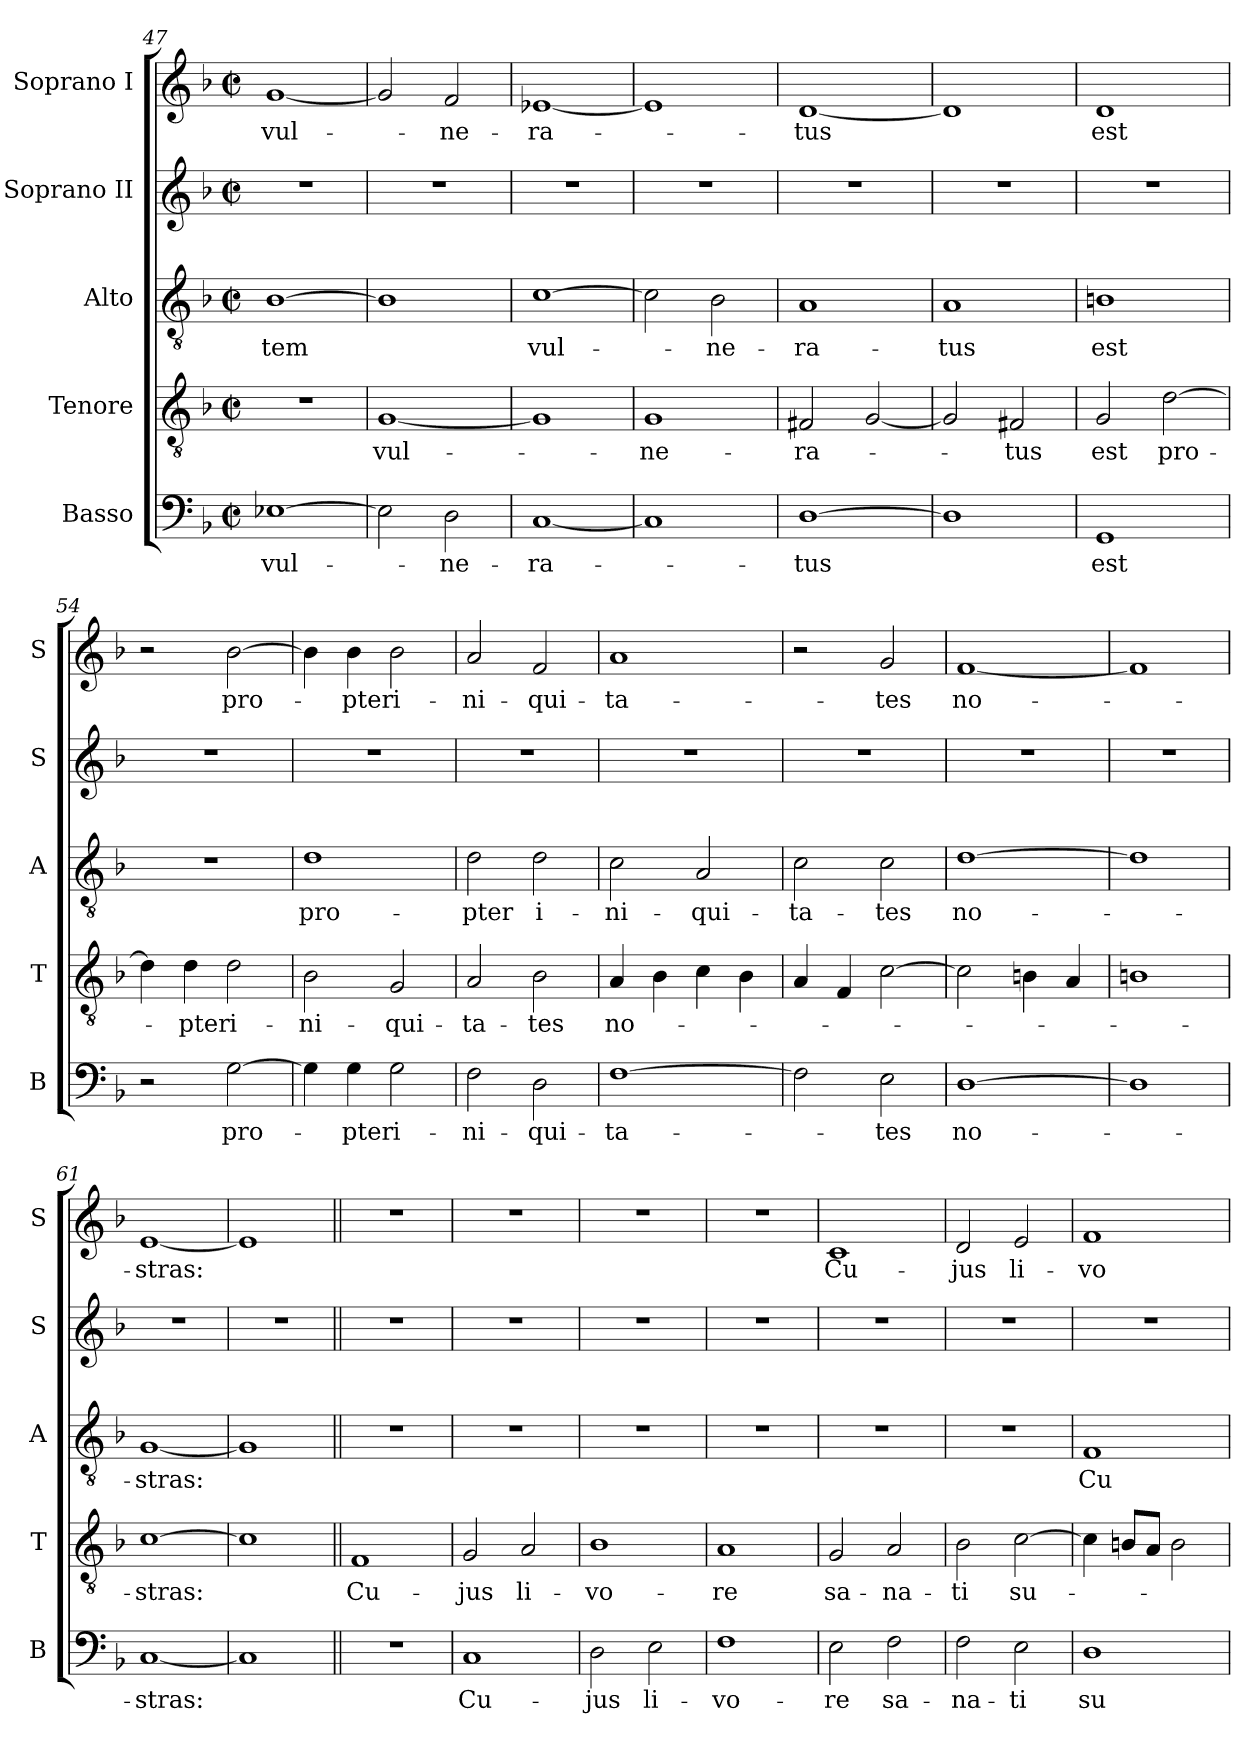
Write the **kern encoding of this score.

**kern	**text	**kern	**text	**kern	**text	**kern	**kern	**text
*part5	*part5	*part4	*part4	*part3	*part3	*part2	*part1	*part1
*staff5	*staff5	*staff4	*staff4	*staff3	*staff3	*staff2	*staff1	*staff1
*I"Basso	*	*I"Tenore	*	*I"Alto	*	*I"Soprano II	*I"Soprano I	*
*I'B	*	*I'T	*	*I'A	*	*I'S	*I'S	*
*clefF4	*	*clefGv2	*	*clefGv2	*	*clefG2	*clefG2	*
*k[b-]	*	*k[b-]	*	*k[b-]	*	*k[b-]	*k[b-]	*
*M2/2	*	*M2/2	*	*M2/2	*	*M2/2	*M2/2	*
*met(c|)	*	*met(c|)	*	*met(c|)	*	*met(c|)	*met(c|)	*
=47	=47	=47	=47	=47	=47	=47	=47	=47
[1E-X	vul-	1r	.	[1B-	-tem	1r	[1g	vul-
=48	=48	=48	=48	=48	=48	=48	=48	=48
2E-\]	.	[1G	vul-	1B-]	.	1r	2g/]	.
2D\	-ne-	.	.	.	.	.	2f/	-ne-
=49	=49	=49	=49	=49	=49	=49	=49	=49
[1C	-ra-	1G]	.	[1c	vul-	1r	[1e-X	-ra-
=50	=50	=50	=50	=50	=50	=50	=50	=50
1C]	.	1G	-ne-	2c\]	.	1r	1e-]	.
.	.	.	.	2B-\	-ne-	.	.	.
=51	=51	=51	=51	=51	=51	=51	=51	=51
[1D	-tus	2F#X/	-ra-	1A	-ra-	1r	[1d	-tus
.	.	[2G/	.	.	.	.	.	.
=52	=52	=52	=52	=52	=52	=52	=52	=52
1D]	.	2G/]	.	1A	-tus	1r	1d]	.
.	.	2F#X/	-tus	.	.	.	.	.
=53	=53	=53	=53	=53	=53	=53	=53	=53
1GG	est	2G/	est	1Bn	est	1r	1d	est
.	.	[2d\	pro-	.	.	.	.	.
=54	=54	=54	=54	=54	=54	=54	=54	=54
2r	.	4d\]	.	1r	.	1r	2r	.
.	.	4d\	-pter	.	.	.	.	.
[2G\	pro-	2d\	i-	.	.	.	[2b-\	pro-
=55	=55	=55	=55	=55	=55	=55	=55	=55
4G\]	.	2B-\	-ni-	1d	pro-	1r	4b-\]	.
4G\	-pter	.	.	.	.	.	4b-\	-pter
2G\	i-	2G/	-qui-	.	.	.	2b-\	i-
=56	=56	=56	=56	=56	=56	=56	=56	=56
2F\	-ni-	2A/	-ta-	2d\	-pter	1r	2a/	-ni-
2D\	-qui-	2B-\	-tes	2d\	i-	.	2f/	-qui-
=57	=57	=57	=57	=57	=57	=57	=57	=57
[1F	-ta-	4A/	no-	2c\	-ni-	1r	1a	-ta-
.	.	4B-\	.	.	.	.	.	.
.	.	4c\	.	2A/	-qui-	.	.	.
.	.	4B-\	.	.	.	.	.	.
=58	=58	=58	=58	=58	=58	=58	=58	=58
2F\]	.	4A/	.	2c\	-ta-	1r	2r	.
.	.	4F/	.	.	.	.	.	.
2E\	-tes	[2c\	.	2c\	-tes	.	2g/	-tes
=59	=59	=59	=59	=59	=59	=59	=59	=59
[1D	no-	2c\]	.	[1d	no-	1r	[1f	no-
.	.	4Bn\	.	.	.	.	.	.
.	.	4A/	.	.	.	.	.	.
=60	=60	=60	=60	=60	=60	=60	=60	=60
1D]	.	1Bn	.	1d]	.	1r	1f]	.
=61	=61	=61	=61	=61	=61	=61	=61	=61
[1C	-stras:	[1c	-stras:	[1G	-stras:	1r	[1e	-stras:
=62	=62	=62	=62	=62	=62	=62	=62	=62
1C]	.	1c]	.	1G]	.	1r	1e]	.
=63||	=63||	=63||	=63||	=63||	=63||	=63||	=63||	=63||
1r	.	1F	Cu-	1r	.	1r	1r	.
=64	=64	=64	=64	=64	=64	=64	=64	=64
1C	Cu-	2G/	-jus	1r	.	1r	1r	.
.	.	2A/	li-	.	.	.	.	.
=65	=65	=65	=65	=65	=65	=65	=65	=65
2D\	-jus	1B-	-vo-	1r	.	1r	1r	.
2E\	li-	.	.	.	.	.	.	.
=66	=66	=66	=66	=66	=66	=66	=66	=66
1F	-vo-	1A	-re	1r	.	1r	1r	.
=67	=67	=67	=67	=67	=67	=67	=67	=67
2E\	-re	2G/	sa-	1r	.	1r	1c	Cu-
2F\	sa-	2A/	-na-	.	.	.	.	.
=68	=68	=68	=68	=68	=68	=68	=68	=68
2F\	-na-	2B-\	-ti	1r	.	1r	2d/	-jus
2E\	-ti	[2c\	su-	.	.	.	2e/	li-
=69	=69	=69	=69	=69	=69	=69	=69	=69
1D	su-	4c\]	.	1F	Cu-	1r	1f	-vo-
.	.	8Bn/L	.	.	.	.	.	.
.	.	8A/J	.	.	.	.	.	.
.	.	2B\	.	.	.	.	.	.
=	=	=	=	=	=	=	=	=
*-	*-	*-	*-	*-	*-	*-	*-	*-
